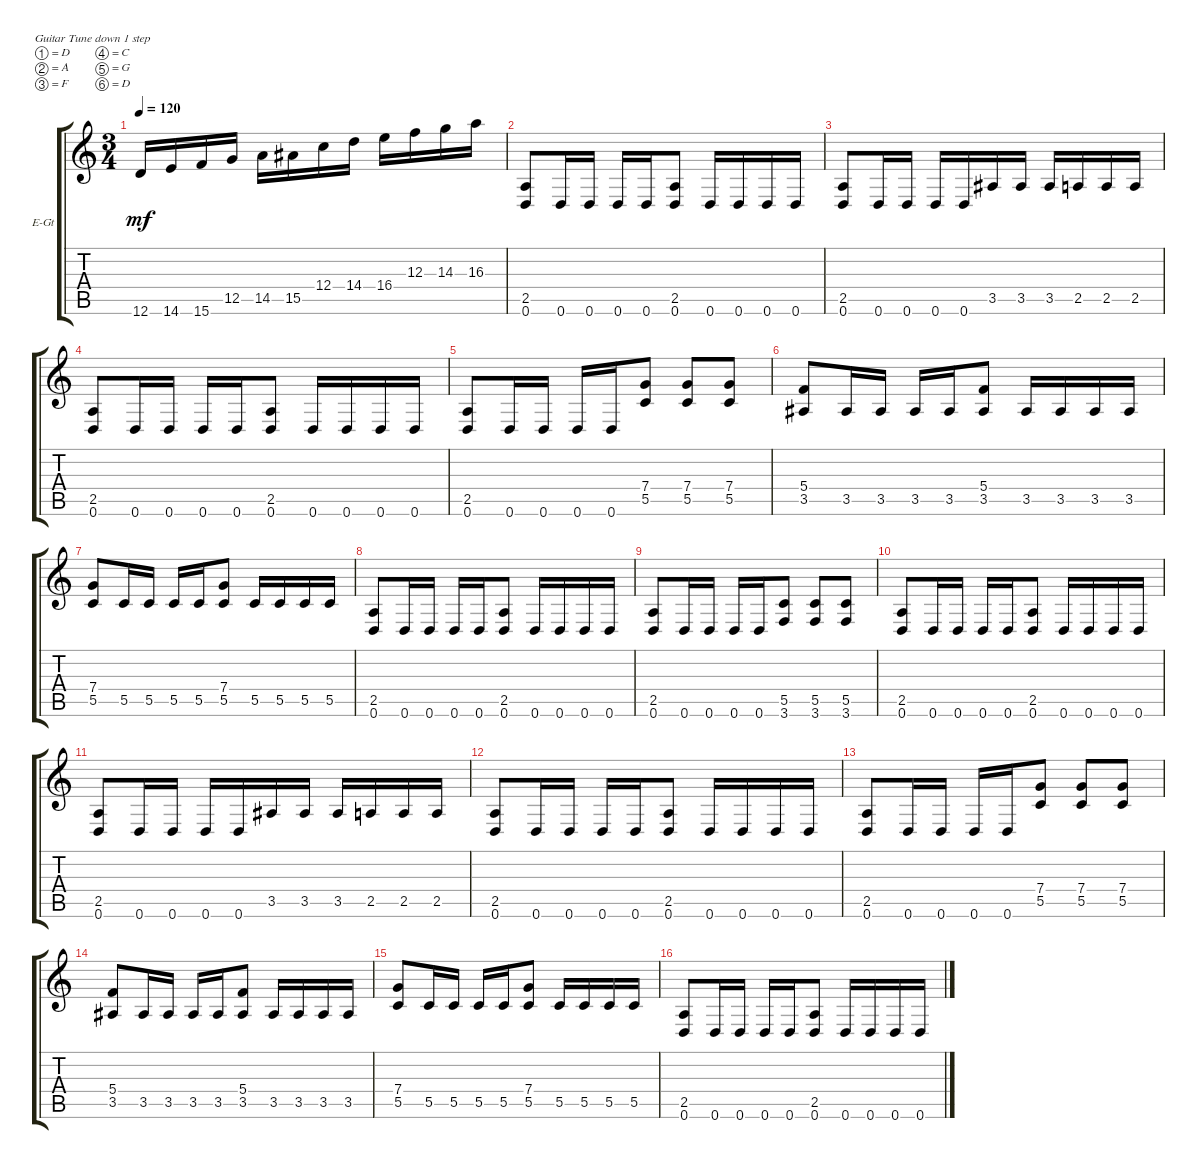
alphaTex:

\defaultSystemsLayout 4
\bracketExtendMode groupsimilarinstruments
\firstSystemTrackNameOrientation horizontal
\otherSystemsTrackNameOrientation horizontal
\track ("Tomas Olsson" "E-Gt") {instrument distortionguitar}
\staff {score tabs}
\tuning (D4 A3 F3 C3 G2 D2)
\ts (3 4)
\tempo 120
\clef g2
\ks c
12.6.16{dy mf} 14.6.16 15.6.16 12.5.16 14.5.16 15.5.16 12.4.16 14.4.16 16.4.16 12.3.16 14.3.16 16.3.16 |
(0.6 2.5).8 0.6.16 0.6.16 0.6.16 0.6.16 (0.6 2.5).8 0.6.16 0.6.16 0.6.16 0.6.16 |
(0.6 2.5).8 0.6.16 0.6.16 0.6.16 0.6.16 3.5.16 3.5.16 3.5.16 2.5.16 2.5.16 2.5.16 |
(0.6 2.5).8 0.6.16 0.6.16 0.6.16 0.6.16 (0.6 2.5).8 0.6.16 0.6.16 0.6.16 0.6.16 |
(0.6 2.5).8 0.6.16 0.6.16 0.6.16 0.6.16 (5.5 7.4).8 (5.5 7.4).8 (5.5 7.4).8 |
(3.5 5.4).8 3.5.16 3.5.16 3.5.16 3.5.16 (3.5 5.4).8 3.5.16 3.5.16 3.5.16 3.5.16 |
(5.5 7.4).8 5.5.16 5.5.16 5.5.16 5.5.16 (5.5 7.4).8 5.5.16 5.5.16 5.5.16 5.5.16 |
(0.6 2.5).8 0.6.16 0.6.16 0.6.16 0.6.16 (0.6 2.5).8 0.6.16 0.6.16 0.6.16 0.6.16 |
(0.6 2.5).8 0.6.16 0.6.16 0.6.16 0.6.16 (3.6 5.5).8 (3.6 5.5).8 (3.6 5.5).8 |
(0.6 2.5).8 0.6.16 0.6.16 0.6.16 0.6.16 (0.6 2.5).8 0.6.16 0.6.16 0.6.16 0.6.16 |
(0.6 2.5).8 0.6.16 0.6.16 0.6.16 0.6.16 3.5.16 3.5.16 3.5.16 2.5.16 2.5.16 2.5.16 |
(0.6 2.5).8 0.6.16 0.6.16 0.6.16 0.6.16 (0.6 2.5).8 0.6.16 0.6.16 0.6.16 0.6.16 |
(0.6 2.5).8 0.6.16 0.6.16 0.6.16 0.6.16 (5.5 7.4).8 (5.5 7.4).8 (5.5 7.4).8 |
(3.5 5.4).8 3.5.16 3.5.16 3.5.16 3.5.16 (3.5 5.4).8 3.5.16 3.5.16 3.5.16 3.5.16 |
(5.5 7.4).8 5.5.16 5.5.16 5.5.16 5.5.16 (5.5 7.4).8 5.5.16 5.5.16 5.5.16 5.5.16 |
(0.6 2.5).8 0.6.16 0.6.16 0.6.16 0.6.16 (0.6 2.5).8 0.6.16 0.6.16 0.6.16 0.6.16
